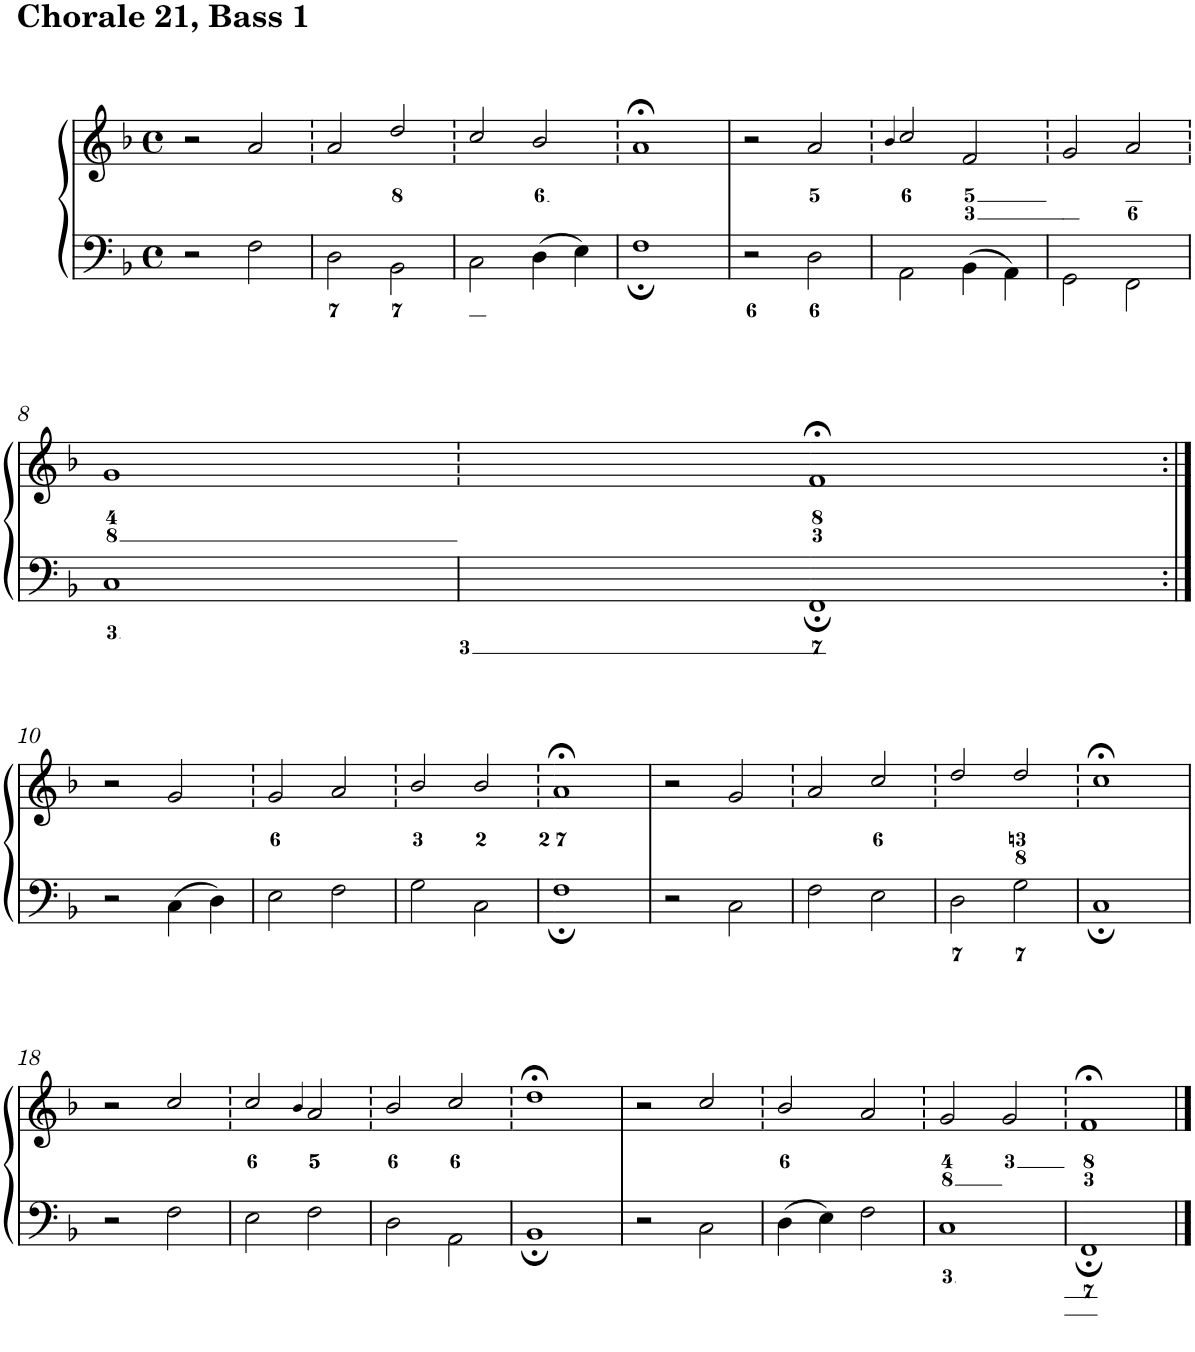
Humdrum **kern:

**kern	**kern
*part1	*part1
*staff2	*staff1
*I"Piano	*
*I'Pno.	*
*clefF4	*clefG2
*k[b-]	*k[b-]
*F:	*F:
*M4/4	*M4/4
*met(c)	*met(c)
=1	=1
2r	2r
2F\	2a/
=2	=2
2D\	2a/
2BB-\	2dd/
=3	=3
2C\	2cc/
4D\	2b-/
4E\	.
=4	=4
1F;	1a;<
=5	=5
2r	2r
2D\	2a/
=6	=6
.	4qb-/
2AA\	2cc/
4BB-\	2f/
4AA\	.
=7	=7
2GG\	2g/
2FF\	2a/
!!LO:LB:g=z
=8	=8
1C	1g
=9	=9
1FF;	1f;<
!!LO:LB:g=z
=10:|!	=10:|!
2r	2r
4C\	2g/
4D\	.
=11	=11
2E\	2g/
2F\	2a/
=12	=12
2G\	2b-/
2C\	2b-/
=13	=13
1F;	1a;<
=14	=14
2r	2r
2C\	2g/
=15	=15
2F\	2a/
2E\	2cc/
=16	=16
2D\	2dd/
2G\	2dd/
=17	=17
1C;	1cc;<
!!LO:LB:g=z
=18	=18
2r	2r
2F\	2cc/
=19	=19
2E\	2cc/
.	4qb-/
2F\	2a/
=20	=20
2D\	2b-/
2AA\	2cc/
=21	=21
1BB-;	1dd;<
=22	=22
2r	2r
2C\	2cc/
=23	=23
4D\	2b-/
4E\	.
2F\	2a/
=24	=24
1C	2g/
.	2g/
=25	=25
1FF;	1f;<
==	==
*-	*-
